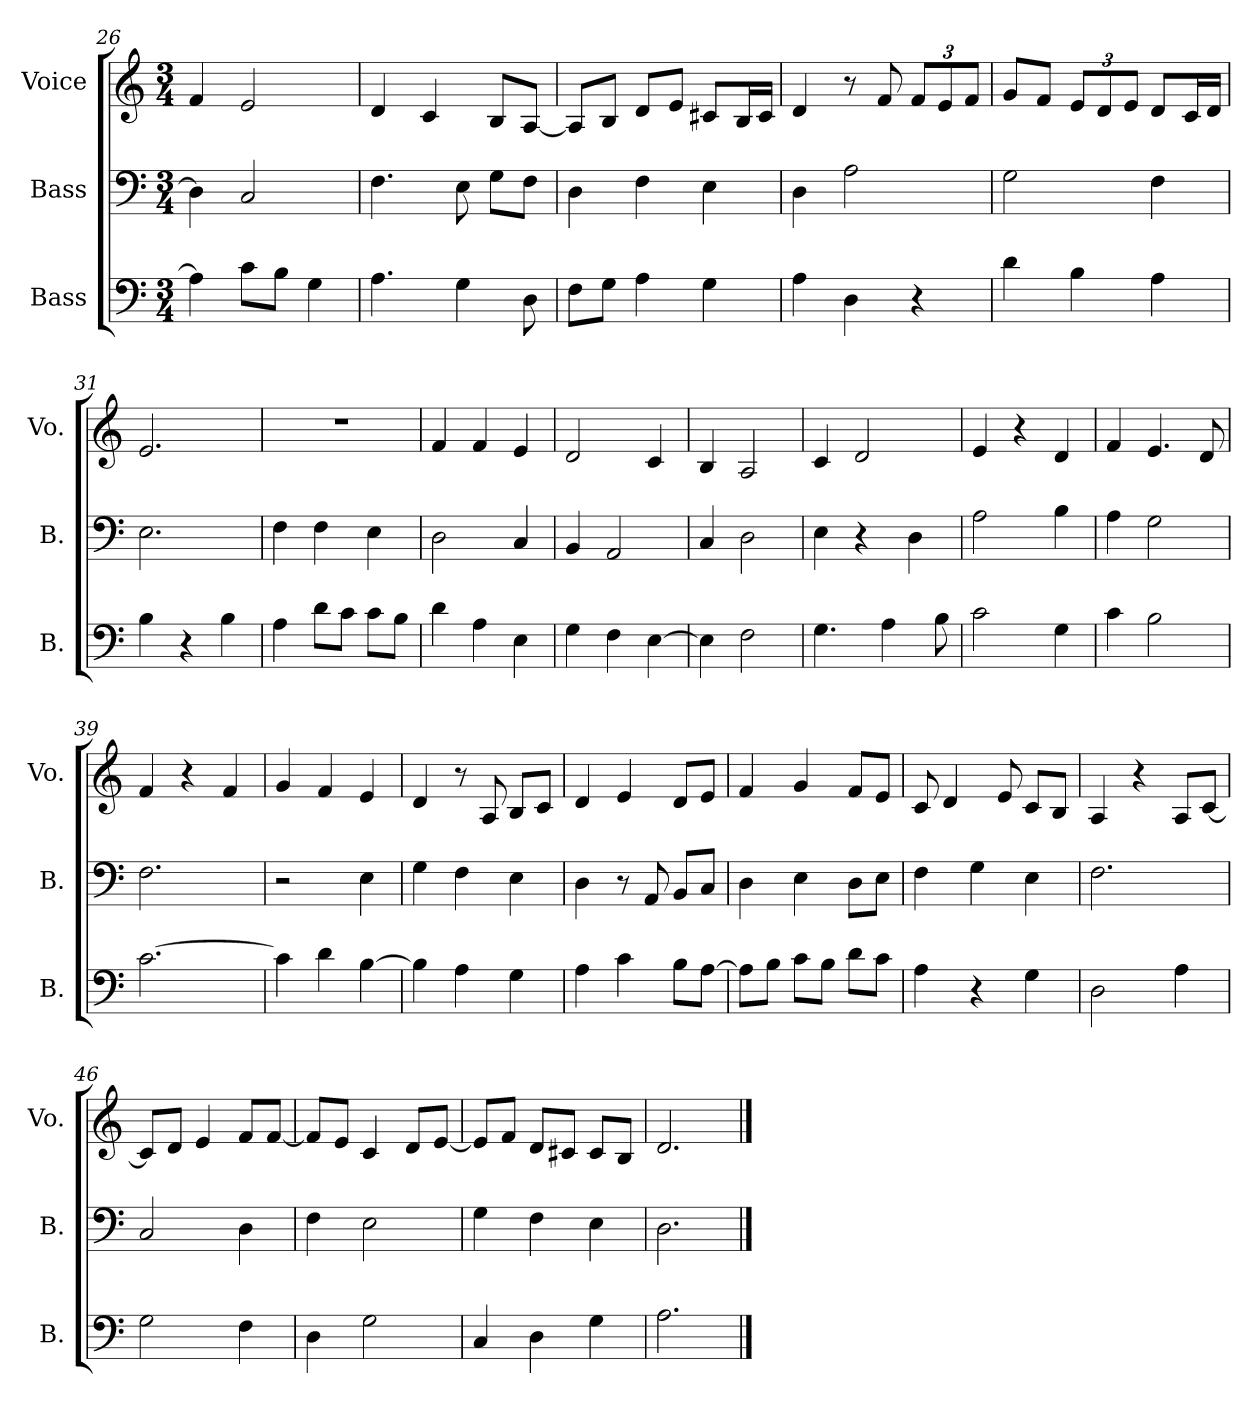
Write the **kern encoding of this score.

**kern	**kern	**kern
*part3	*part2	*part1
*staff3	*staff2	*staff1
*I"Bass	*I"Bass	*I"Voice
*I'B.	*I'B.	*I'Vo.
*clefF4	*clefF4	*clefG2
*k[]	*k[]	*k[]
*M3/4	*M3/4	*M3/4
=26	=26	=26
4A\]	4D\]	4f/
8c\L	2C/	2e/
8B\J	.	.
4G\	.	.
=27	=27	=27
4.A\	4.F\	4d/
.	.	4c/
4G\	8E\	.
.	8G\L	8B/L
8D\	8F\J	[8A/J
=28	=28	=28
8F\L	4D\	8A/L]
8G\J	.	8B/J
4A\	4F\	8d/L
.	.	8e/J
4G\	4E\	8c#X/L
.	.	16B/L
.	.	16c#/JJ
!!LO:PB:g=z
=29	=29	=29
4A\	4D\	4d/
4D\	2A\	8r
.	.	8f/
*	*	*Xbrackettup
4r	.	12f/L
.	.	12e/
.	.	12f/J
=30	=30	=30
4d\	2G\	8g/L
.	.	8f/J
4B\	.	12e/L
.	.	12d/
.	.	12e/J
4A\	4F\	8d/L
.	.	16c/L
.	.	16d/JJ
=31	=31	=31
4B\	2.E\	2.e/
4r	.	.
4B\	.	.
=32	=32	=32
4A\	4F\	2.r
8d\L	4F\	.
8c\J	.	.
8c\L	4E\	.
8B\J	.	.
=33	=33	=33
4d\	2D\	4f/
4A\	.	4f/
4E\	4C/	4e/
=34	=34	=34
4G\	4BB/	2d/
4F\	2AA/	.
[4E\	.	4c/
=35	=35	=35
4E\]	4C/	4B/
2F\	2D\	2A/
=36	=36	=36
4.G\	4E\	4c/
.	4r	2d/
4A\	.	.
.	4D\	.
8B\	.	.
=37	=37	=37
2c\	2A\	4e/
.	.	4r
4G\	4B\	4d/
!!LO:LB:g=z
=38	=38	=38
4c\	4A\	4f/
2B\	2G\	4.e/
.	.	8d/
=39	=39	=39
[2.c\	2.F\	4f/
.	.	4r
.	.	4f/
=40	=40	=40
4c\]	2r	4g/
4d\	.	4f/
[4B\	4E\	4e/
=41	=41	=41
4B\]	4G\	4d/
4A\	4F\	8r
.	.	8A/
4G\	4E\	8B/L
.	.	8c/J
=42	=42	=42
4A\	4D\	4d/
4c\	8r	4e/
.	8AA/	.
8B\L	8BB/L	8d/L
[8A\J	8C/J	8e/J
=43	=43	=43
8A\L]	4D\	4f/
8B\J	.	.
8c\L	4E\	4g/
8B\J	.	.
8d\L	8D\L	8f/L
8c\J	8E\J	8e/J
=44	=44	=44
4A\	4F\	8c/
.	.	4d/
4r	4G\	.
.	.	8e/
4G\	4E\	8c/L
.	.	8B/J
=45	=45	=45
2D\	2.F\	4A/
.	.	4r
4A\	.	8A/L
.	.	[8c/J
!!LO:LB:g=z
=46	=46	=46
2G\	2C/	8c/L]
.	.	8d/J
.	.	4e/
4F\	4D\	8f/L
.	.	[8f/J
=47	=47	=47
4D\	4F\	8f/L]
.	.	8e/J
2G\	2E\	4c/
.	.	8d/L
.	.	[8e/J
=48	=48	=48
4C/	4G\	8e/L]
.	.	8f/J
4D\	4F\	8d/L
.	.	8c#X/J
4G\	4E\	8c#/L
.	.	8B/J
=49	=49	=49
2.A\	2.D\	2.d/
==	==	==
*-	*-	*-
